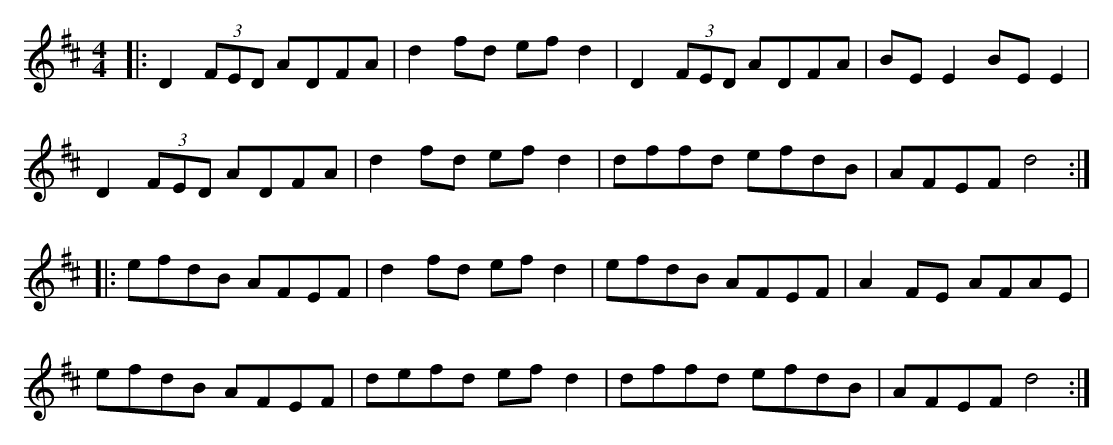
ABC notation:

X:1
M:4/4
K:D
|:D2 (3FED ADFA|d2 fd ef d2|D2 (3FED ADFA|BE E2 BE E2|
D2 (3FED ADFA|d2 fd ef d2|dffd efdB|AFEF d4:|
|:efdB AFEF|d2 fd ef d2|efdB AFEF|A2 FE AFAE|
efdB AFEF|defd ef d2|dffd efdB|AFEF d4:|
